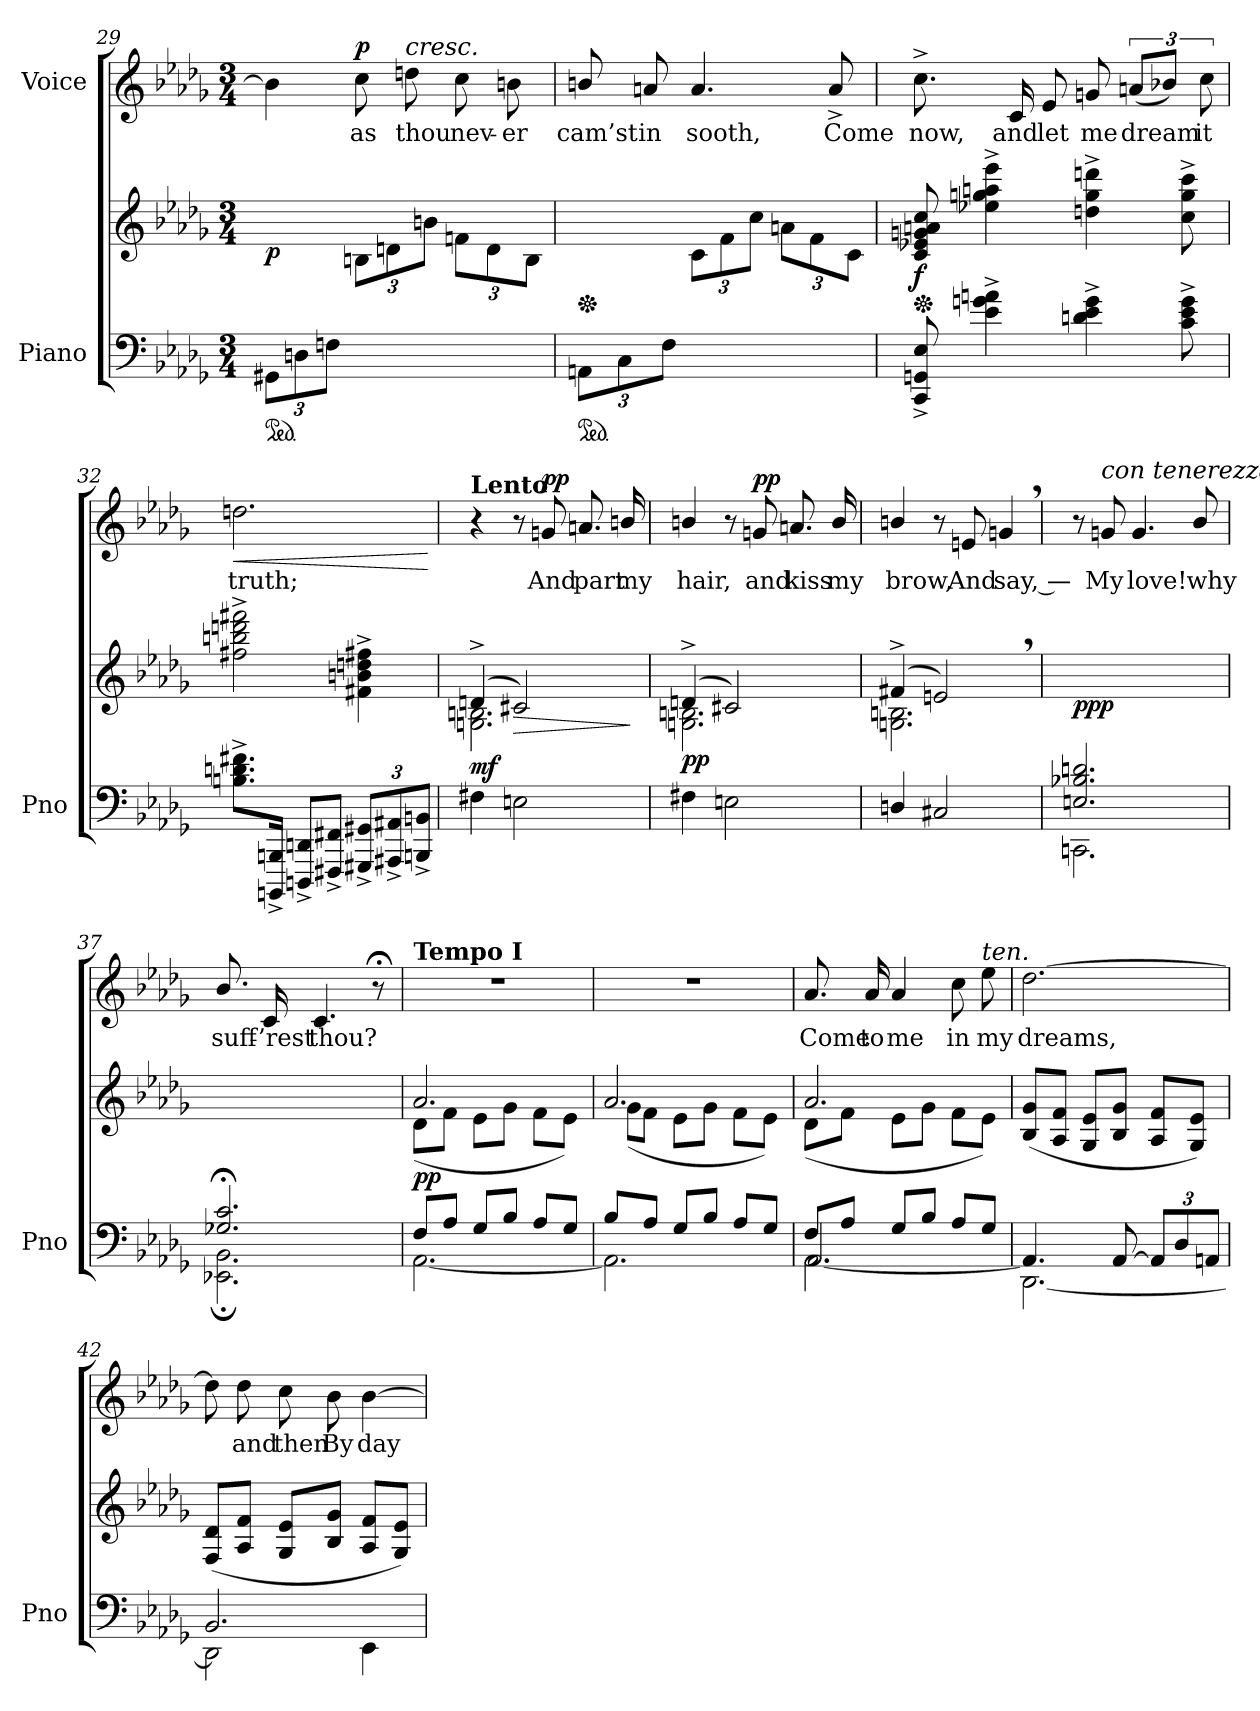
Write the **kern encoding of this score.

**kern	**kern	**dynam	**kern	**text	**dynam
*part2	*part2	*part2	*part1	*part1	*part1
*staff3	*staff2	*staff2/3	*staff1	*staff1	*staff1
*I"Piano	*	*	*I"Voice	*	*
*I'Pno	*	*	*	*	*
*clefF4	*clefG2	*	*clefG2	*	*
*k[b-e-a-d-g-]	*k[b-e-a-d-g-]	*	*k[b-e-a-d-g-]	*	*
*M3/4	*M3/4	*	*M3/4	*	*
*ped	*	*	*	*	*
*Xbrackettup	*	*	*	*	*
=29	=29	=29	=29	=29	=29
*	*^	*	*	*	*
!	!	!	!LO:DY:b	!	!	!
(12GG#X\L	2.ryy	4ryy	p	4b\]	.	.
12Dn\	.	.	.	.	.	.
12Fn\J	.	.	.	.	.	.
*	*	*Xbrackettup	*	*	*	*
!	!	!	!	!	!	!LO:DY:a
2ryy	.	12Bn\L	.	8cc\	as	p
.	.	12dn\	.	.	.	.
!	!	!	!	!LO:TX:a:i:t=cresc.	!	!
.	.	.	.	8ddn\	thou	.
.	.	12bn\J	.	.	.	.
.	.	12fn\L	.	8cc\	nev-	.
.	.	12d\	.	.	.	.
.	.	.	.	8bn\	-er	.
.	.	12B\J)	.	.	.	.
=30	=30	=30	=30	=30	=30	=30
*ped	*	*	*	*	*	*
*	*Xped	*	*	*	*	*
(>12AAn\L	2.ryy	4ryy	.	8bn/	cam’st	.
12C\	.	.	.	.	.	.
.	.	.	.	8an/	in	.
12F\J	.	.	.	.	.	.
2ryy	.	12c\L	.	4.a/	sooth,	.
.	.	12f\	.	.	.	.
.	.	12cc\J	.	.	.	.
.	.	12an\L	.	.	.	.
.	.	12f\	.	.	.	.
!	!	!	!	!	!	!LO:DY:a
!	!	!	!	!	!	!LO:DY:n=1:a
.	.	.	.	8a^>/	Come	f other-dynamics
.	.	12c\J)	.	.	.	.
*	*v	*v	*	*	*	*
=31	=31	=31	=31	=31	=31
*	*Xped	*	*	*	*
*	*^	*	*	*	*
!	!LO:TX:i:t=animato	!	!	!	!	!
!	!	!	!LO:DY:b	!	!	!
*	*v	*v	*	*	*	*
8CC/^ 8GGn/^ 8E-/^	8c/ 8e-X/ 8gn/ 8an/ 8cc/	f	8.cc^\	now,	.
4e-\^ 4gn\^ 4an\^	4ee-X\^ 4ggn\^ 4aan\^ 4eee-\^	.	.	.	.
.	.	.	16c/	and	.
.	.	.	8e-/	let	.
4dn\^ 4e-\^ 4g\^	4ddn\^ 4gg\^ 4dddn\^	.	8gn/	me	.
.	.	.	(12an/L	dream	.
.	.	.	12b-X/J)	.	.
8c\^ 8e-\^ 8g\^	8cc\^ 8gg\^ 8ccc\^	.	.	.	.
.	.	.	12cc\	it	.
=32	=32	=32	=32	=32	=32
!	!	!	!	!	!LO:HP:b
8.Bn\^ 8.dn\^ 8.f#X\^L	2ff#X\^ 2bbn\^ 2dddn\^ 2fff#X\^	.	2.ddn\	truth;	<
16BBBBn/^> 16BBBn/^>Jk	.	.	.	.	.
8DDDn/^> 8DDn/^>L	.	.	.	.	.
8FFF#X/^> 8FF#X/^>J	.	.	.	.	.
*brackettup	*	*	*	*	*
12GGG#X/^> 12GG#X/^>L	4f#X\^ 4bn\^ 4ddn\^ 4ff#X\^	.	.	.	.
12AAA#X/^> 12AA#X/^>	.	.	.	.	.
12BBBn/^> 12BBn/^>J	.	.	.	.	.
.	.	.	.	.	[
=33	=33	=33	=33	=33	=33
*	*^	*	*	*	*
!	!	!	!	!LO:TX:a:B:t=Lento	!	!
!	!	!	!LO:DY:b	!	!	!
4F#X\	(4dn^/	2.Gn\ 2.Bn\	mf	4r	.	.
!	!	!	!LO:HP:b	!	!	!
2En\	2c#X/)	.	>	8r	.	.
!	!	!	!	!	!	!LO:DY:a
.	.	.	.	8gn/	And	pp
.	.	.	.	8.an/	part	.
.	.	.	.	16bn/	my	.
*	*v	*v	*	*	*	*
.	.	]	.	.	.
=34	=34	=34	=34	=34	=34
*	*^	*	*	*	*
!	!	!	!LO:DY:b	!	!	!
4F#X\	(4dn^/	2.Gn\ 2.Bn\	pp	4bn/	hair,	.
2En\	2c#X/)	.	.	8r	.	.
!	!	!	!	!	!	!LO:DY:a
.	.	.	.	8gn/	and	pp
.	.	.	.	8.an/	kiss	.
.	.	.	.	16b/	my	.
=35	=35	=35	=35	=35	=35	=35
4Dn/	(4f#X^/	2.Gn\ 2.Bn\	.	4bn/	brow,	.
2C#X/	2en,/)	.	.	8r	.	.
.	.	.	.	8en/	And	.
.	.	.	.	4gn,/	say, —	.
*	*v	*v	*	*	*	*
=36	=36	=36	=36	=36	=36
*^	*	*	*	*	*
!	!	!	!LO:DY:b	!	!	!
2.En/ 2.B-X/ 2.dn/	2.CCn\	2.ryy	ppp	8r	.	.
!	!	!	!	!LO:TX:i:t=con tenerezza	!	!
.	.	.	.	8gn/	My	.
.	.	.	.	4.g/	love!	.
.	.	.	.	8b-/	why	.
=37	=37	=37	=37	=37	=37	=37
2.G-X/;< 2.c/;<	2.EE-X\; 2.BB-\;	2.ryy	.	8.b-/	suff-	.
.	.	.	.	16c/	-’rest	.
.	.	.	.	4.c/	thou?	.
.	.	.	.	8r;<	.	.
=38	=38	=38	=38	=38	=38	=38
*	*	*^	*	*	*	*
!	!	!	!	!	!LO:TX:a:B:t=Tempo I	!	!
!	!	!	!	!LO:DY:b	!	!	!
8F/L	[2.AA-\	2.a-/	(8d-\L	pp	2.r	.	.
8A-/J	.	.	8f\J	.	.	.	.
8G-/L	.	.	8e-\L	.	.	.	.
8B-/J	.	.	8g-\J	.	.	.	.
8A-/L	.	.	8f\L	.	.	.	.
8G-/J	.	.	8e-\J)	.	.	.	.
=39	=39	=39	=39	=39	=39	=39	=39
8B-/L	2.AA-\]	2.a-/	(8g-\L	.	2.r	.	.
8A-/J	.	.	8f\J	.	.	.	.
8G-/L	.	.	8e-\L	.	.	.	.
8B-/J	.	.	8g-\J	.	.	.	.
8A-/L	.	.	8f\L	.	.	.	.
8G-/J	.	.	8e-\J)	.	.	.	.
=40	=40	=40	=40	=40	=40	=40	=40
*	*^	*	*	*	*	*	*
!	!	!	!	!	!	!	!	!LO:DY:a
!	!	!	!	!	!	!	!	!LO:DY:n=1:a
8F/L	[>2.AA-/	2.AA-\	2.a-/	(<8d-\L	.	8.a-/	Come	pp other-dynamics
8A-/J	.	.	.	8f\J	.	.	.	.
.	.	.	.	.	.	16a-/	to	.
8G-/L	.	.	.	8e-\L	.	4a-/	me	.
8B-/J	.	.	.	8g-\J	.	.	.	.
8A-/L	.	.	.	8f\L	.	8cc\	in	.
!	!	!	!	!	!	!LO:TX:i:t=ten.	!	!
8G-/J	.	.	.	8e-\J)	.	8ee-\	my	.
*	*v	*v	*	*	*	*	*	*
*	*	*v	*v	*	*	*	*
=41	=41	=41	=41	=41	=41	=41
4.AA-/]	[2.DD-\	(>8B-/ 8g-/L	.	[2.dd-\	dreams,	.
.	.	8A-/ 8f/J	.	.	.	.
.	.	8G-/ 8e-/L	.	.	.	.
[<8AA-/	.	8B-/ 8g-/J	.	.	.	.
*Xbrackettup	*	*	*	*	*	*
12AA-/L]	.	8A-/ 8f/L	.	.	.	.
12D-/	.	.	.	.	.	.
.	.	8G-/ 8e-/J)	.	.	.	.
12AAn/J	.	.	.	.	.	.
=42	=42	=42	=42	=42	=42	=42
2.BB-/	2DD-\]	(>8F/ 8d-/L	.	8dd-\]	.	.
.	.	8A-/ 8f/J	.	8dd-\	and	.
.	.	8G-/ 8e-/L	.	8cc\	then	.
.	.	8B-/ 8g-/J	.	8b-\	By	.
.	4EE-\	8A-/ 8f/L	.	[4b-\	day	.
.	.	8G-/ 8e-/J)	.	.	.	.
*v	*v	*	*	*	*	*
=	=	=	=	=	=
*-	*-	*-	*-	*-	*-
